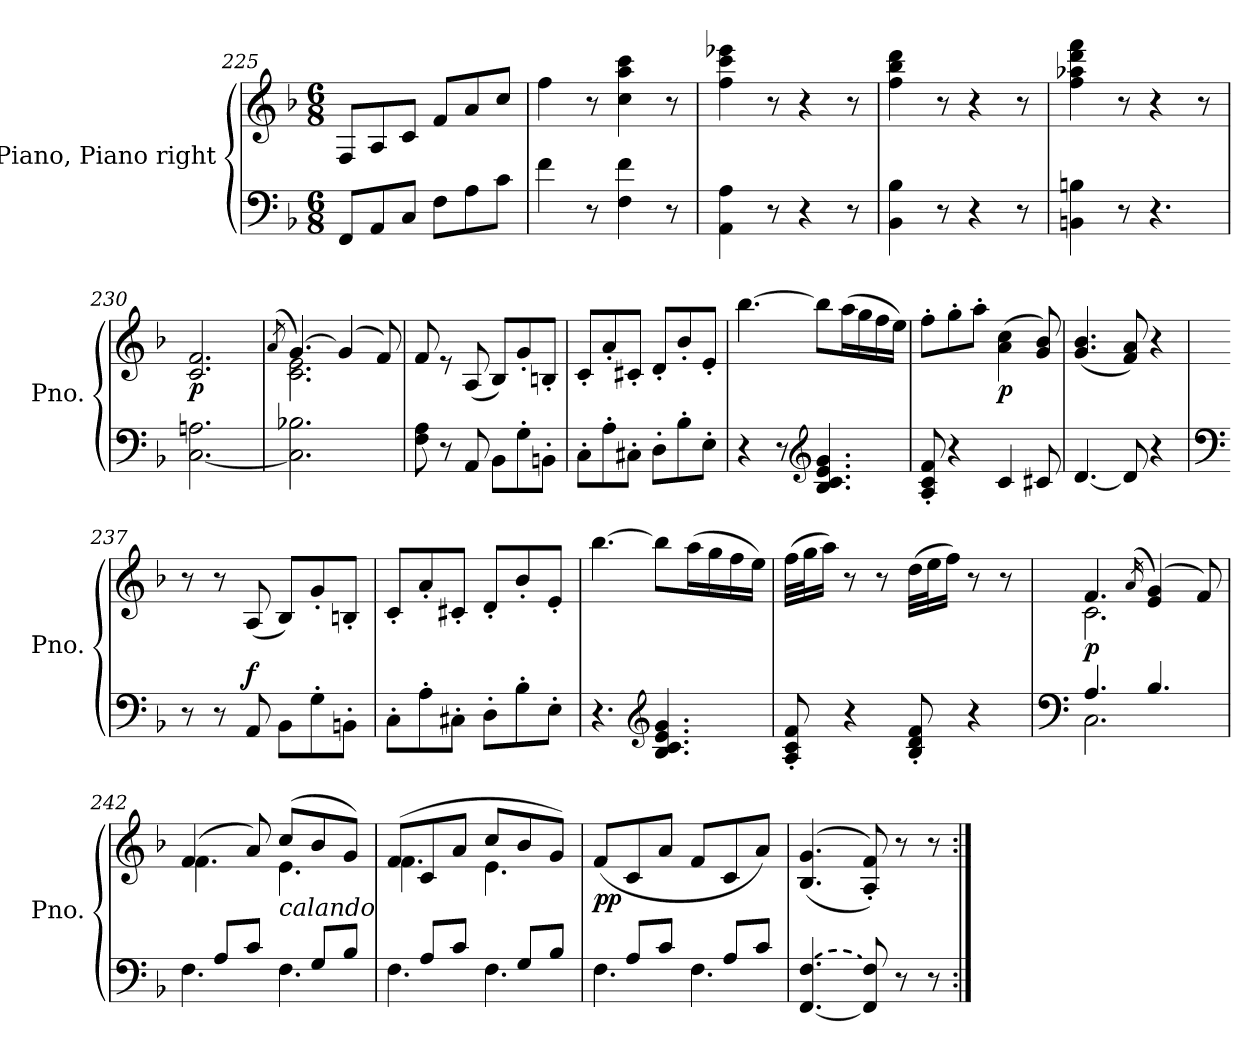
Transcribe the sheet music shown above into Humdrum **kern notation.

**kern	**kern	**dynam
*part1	*part1	*part1
*staff2	*staff1	*staff1/2
*I"Piano, Piano right	*	*
*I'Pno.	*	*
*clefF4	*clefG2	*
*k[b-]	*k[b-]	*
*M6/8	*M6/8	*
=225	=225	=225
8FF/L	8F/L	.
8AA/	8A/	.
8C/J	8c/J	.
8F\L	8f/L	.
8A\	8a/	.
8c\J	8cc/J	.
=226	=226	=226
4f\	4ff\	.
8r	8r	.
4F\ 4f\	4cc\ 4aa\ 4ccc\	.
8r	8r	.
=227	=227	=227
4AA\ 4A\	4ff\ 4ccc\ 4eee-X\	.
8r	8r	.
4r	4r	.
8r	8r	.
=228	=228	=228
4BB-\ 4B-\	4ff\ 4bb-\ 4ddd\	.
8r	8r	.
4r	4r	.
8r	8r	.
=229	=229	=229
4BBn\ 4Bn\	4ff\ 4aa-X\ 4ddd\ 4fff\	.
8r	8r	.
4.r	4r	.
.	8r	.
=230	=230	=230
!	!	!LO:DY:b
[2.C\ 2.An\	2.c/ 2.f/	p
=231	=231	=231
.	(>8qa/	.
*	*^	*
2.C\] 2.B-X\	[4.g/)	2.c\ 2.e\	.
.	(>4g/]	.	.
.	8f/)	.	.
*	*v	*v	*
=232	=232	=232
8F\ 8A\	8f/	.
8r	8re	.
8AA/	(<8A/	.
8BB-\L	8B-/L)	.
8G'\	8g'/	.
8BBn'\J	8Bn'/J	.
=233	=233	=233
8C'\L	8c'/L	.
8A'\	8a'/	.
8C#X'\J	8c#X'/J	.
8D'\L	8d'/L	.
8B-'\	8b-'/	.
8E'\J	8e'/J	.
=234	=234	=234
4r	[4.bb-\	.
8r	.	.
*clefG2	*	*
4.B-/ 4.c/ 4.e/ 4.g/	8bb-\L]	.
.	(>16aa\L	.
.	16gg\	.
.	16ff\	.
.	16ee\JJ)	.
=235	=235	=235
8A/' 8c/' 8f/'	8ff'\L	.
4r	8gg'\	.
.	8aa'\J	.
!	!	!LO:DY:b
4c/	(>4a\ 4cc\	p
8c#X/	8g/ 8b-/)	.
=236	=236	=236
[4.d/	(<4.g/ 4.b-/	.
8d/]	8f/ 8a/)	.
4r	4r	.
=237	=237	=237
*clefF4	*	*
8r	8r	.
8r	8r	.
!	!	!LO:DY:a=2
8AA/	(<8A/	f
8BB-\L	8B-/L)	.
8G'\	8g'/	.
8BBn'\J	8Bn'/J	.
=238	=238	=238
8C'\L	8c'/L	.
8A'\	8a'/	.
8C#X'\J	8c#X'/J	.
8D'\L	8d'/L	.
8B-'\	8b-'/	.
8E'\J	8e'/J	.
=239	=239	=239
4.r	[4.bb-\	.
*clefG2	*	*
4.B-/ 4.c/ 4.e/ 4.g/	8bb-\L]	.
.	(>16aa\L	.
.	16gg\	.
.	16ff\	.
.	16ee\JJ)	.
=240	=240	=240
8A/' 8c/' 8f/'	(>32ff\LLL	.
.	32gg\J	.
.	16aa\JJ)	.
4r	8r	.
.	8r	.
8B-/' 8d/' 8f/'	(>32dd\LLL	.
.	32ee\J	.
.	16ff\JJ)	.
4r	8r	.
.	8r	.
=241	=241	=241
*clefF4	*	*
*^	*^	*
!	!	!	!	!LO:DY:a=2
4.A/	2.C\	4.f/	2.c\	p
.	.	(>16qa/	.	.
4.B-/	.	(>4e/ 4g/)	.	.
.	.	8f/)	.	.
=242	=242	=242	=242	=242
8rFyy	4.F\	(>4f/	4.f\	.
8A/L	.	.	.	.
8c/J	.	8a/)	.	.
!	!	!LO:TX:b:i:t=calando	!	!
8rFyy	4.F\	(>8cc/L	4.e\	.
8G/L	.	8b-/	.	.
8B-/J	.	8g/J)	.	.
=243	=243	=243	=243	=243
8rFyy	4.F\	(>8f/L	4.f\	.
8A/L	.	8c/	.	.
8c/J	.	8a/J	.	.
8rFyy	4.F\	8cc/L	4.e\	.
8G/L	.	8b-/	.	.
8B-/J	.	8g/J)	.	.
*	*	*v	*v	*
=244	=244	=244	=244
!	!	!	!LO:DY:b
8rFyy	4.F\	(<8f/L	pp
8A/L	.	8c/	.
8c/J	.	8a/J	.
8rFyy	4.F\	8f/L	.
8A/L	.	8c/	.
8c/J	.	8a/J)	.
*v	*v	*	*
=245	=245	=245
!LO:T:n=2:dash	!	!
[4.FF/ [4.F/	(<(>4.B-/ 4.g/	.
8FF/] 8F/]	8A/' 8f/'))	.
8r	8r	.
8r	8r	.
=:|!	=:|!	=:|!
*-	*-	*-
